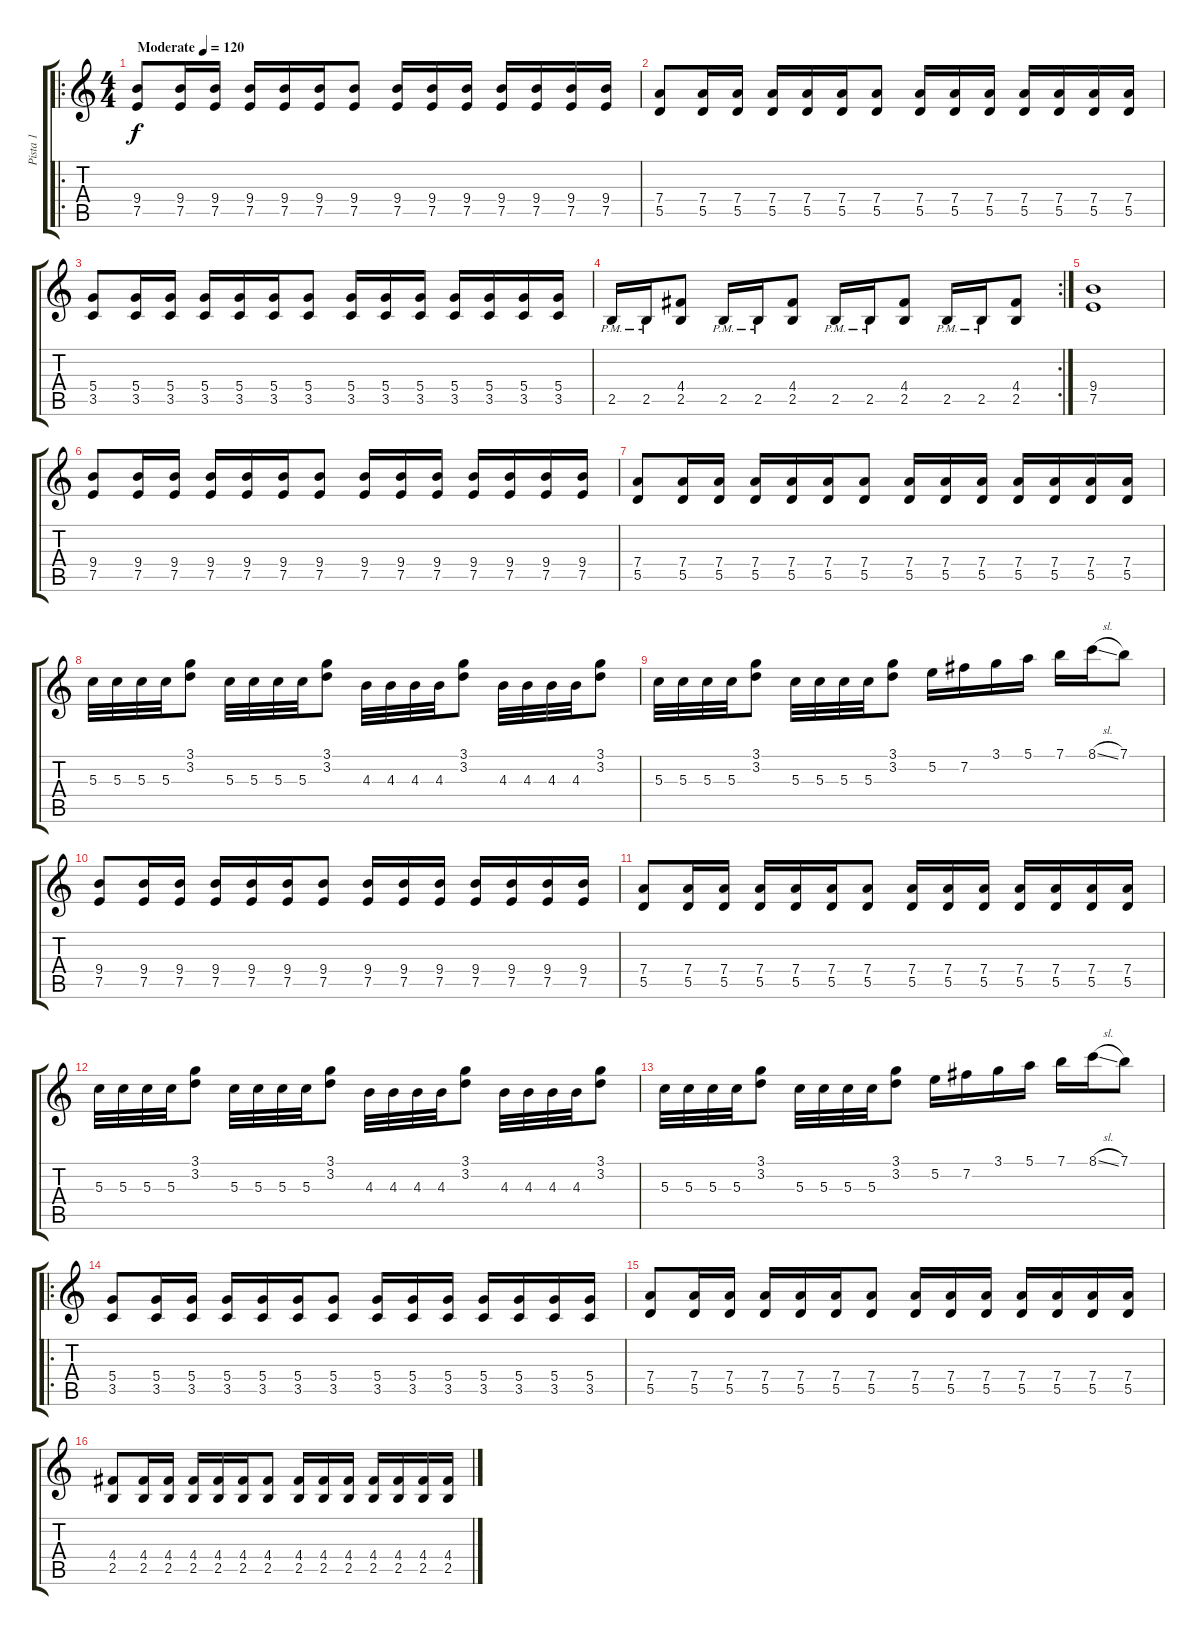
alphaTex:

\track ("Pista 1" "Pista 1") {instrument distortionguitar}
\staff {score tabs}
\tuning (E4 B3 G3 D3 A2 E2) {hide}
\ro
\ts (4 4)
\tempo (120 "Moderate")
\clef g2
\ks c
(9.4 7.5).8{dy f instrument distortionguitar} (9.4 7.5).16 (9.4 7.5).16 (9.4 7.5).16 (9.4 7.5).16 (9.4 7.5).16 (9.4 7.5).8 (9.4 7.5).16 (9.4 7.5).16 (9.4 7.5).16 (9.4 7.5).16 (9.4 7.5).16 (9.4 7.5).16 (9.4 7.5).16 |
(7.4 5.5).8 (7.4 5.5).16 (7.4 5.5).16 (7.4 5.5).16 (7.4 5.5).16 (7.4 5.5).16 (7.4 5.5).8 (7.4 5.5).16 (7.4 5.5).16 (7.4 5.5).16 (7.4 5.5).16 (7.4 5.5).16 (7.4 5.5).16 (7.4 5.5).16 |
(5.4 3.5).8 (5.4 3.5).16 (5.4 3.5).16 (5.4 3.5).16 (5.4 3.5).16 (5.4 3.5).16 (5.4 3.5).8 (5.4 3.5).16 (5.4 3.5).16 (5.4 3.5).16 (5.4 3.5).16 (5.4 3.5).16 (5.4 3.5).16 (5.4 3.5).16 |
\rc 2
2.5{pm}.16 2.5{pm}.16 (4.4 2.5).8 2.5{pm}.16 2.5{pm}.16 (4.4 2.5).8 2.5{pm}.16 2.5{pm}.16 (4.4 2.5).8 2.5{pm}.16 2.5{pm}.16 (4.4 2.5).8 |
(9.4 7.5).1 |
(9.4 7.5).8 (9.4 7.5).16 (9.4 7.5).16 (9.4 7.5).16 (9.4 7.5).16 (9.4 7.5).16 (9.4 7.5).8 (9.4 7.5).16 (9.4 7.5).16 (9.4 7.5).16 (9.4 7.5).16 (9.4 7.5).16 (9.4 7.5).16 (9.4 7.5).16 |
(7.4 5.5).8 (7.4 5.5).16 (7.4 5.5).16 (7.4 5.5).16 (7.4 5.5).16 (7.4 5.5).16 (7.4 5.5).8 (7.4 5.5).16 (7.4 5.5).16 (7.4 5.5).16 (7.4 5.5).16 (7.4 5.5).16 (7.4 5.5).16 (7.4 5.5).16 |
5.3.32 5.3.32 5.3.32 5.3.32 (3.1 3.2).8 5.3.32 5.3.32 5.3.32 5.3.32 (3.1 3.2).8 4.3.32 4.3.32 4.3.32 4.3.32 (3.1 3.2).8 4.3.32 4.3.32 4.3.32 4.3.32 (3.1 3.2).8 |
5.3.32 5.3.32 5.3.32 5.3.32 (3.1 3.2).8 5.3.32 5.3.32 5.3.32 5.3.32 (3.1 3.2).8 5.2.16 7.2.16 3.1.16 5.1.16 7.1.16 8.1{sl}.16 7.1.8 |
(9.4 7.5).8 (9.4 7.5).16 (9.4 7.5).16 (9.4 7.5).16 (9.4 7.5).16 (9.4 7.5).16 (9.4 7.5).8 (9.4 7.5).16 (9.4 7.5).16 (9.4 7.5).16 (9.4 7.5).16 (9.4 7.5).16 (9.4 7.5).16 (9.4 7.5).16 |
(7.4 5.5).8 (7.4 5.5).16 (7.4 5.5).16 (7.4 5.5).16 (7.4 5.5).16 (7.4 5.5).16 (7.4 5.5).8 (7.4 5.5).16 (7.4 5.5).16 (7.4 5.5).16 (7.4 5.5).16 (7.4 5.5).16 (7.4 5.5).16 (7.4 5.5).16 |
5.3.32 5.3.32 5.3.32 5.3.32 (3.1 3.2).8 5.3.32 5.3.32 5.3.32 5.3.32 (3.1 3.2).8 4.3.32 4.3.32 4.3.32 4.3.32 (3.1 3.2).8 4.3.32 4.3.32 4.3.32 4.3.32 (3.1 3.2).8 |
5.3.32 5.3.32 5.3.32 5.3.32 (3.1 3.2).8 5.3.32 5.3.32 5.3.32 5.3.32 (3.1 3.2).8 5.2.16 7.2.16 3.1.16 5.1.16 7.1.16 8.1{sl}.16 7.1.8 |
\ro
(5.4 3.5).8 (5.4 3.5).16 (5.4 3.5).16 (5.4 3.5).16 (5.4 3.5).16 (5.4 3.5).16 (5.4 3.5).8 (5.4 3.5).16 (5.4 3.5).16 (5.4 3.5).16 (5.4 3.5).16 (5.4 3.5).16 (5.4 3.5).16 (5.4 3.5).16 |
(7.4 5.5).8 (7.4 5.5).16 (7.4 5.5).16 (7.4 5.5).16 (7.4 5.5).16 (7.4 5.5).16 (7.4 5.5).8 (7.4 5.5).16 (7.4 5.5).16 (7.4 5.5).16 (7.4 5.5).16 (7.4 5.5).16 (7.4 5.5).16 (7.4 5.5).16 |
(4.4 2.5).8 (4.4 2.5).16 (4.4 2.5).16 (4.4 2.5).16 (4.4 2.5).16 (4.4 2.5).16 (4.4 2.5).8 (4.4 2.5).16 (4.4 2.5).16 (4.4 2.5).16 (4.4 2.5).16 (4.4 2.5).16 (4.4 2.5).16 (4.4 2.5).16
